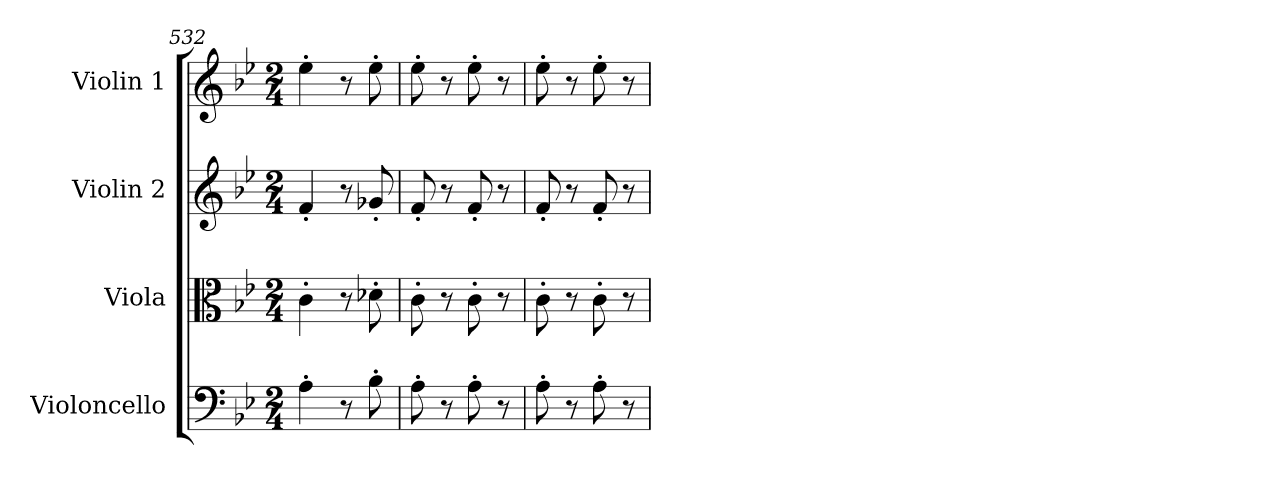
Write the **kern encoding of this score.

**kern	**kern	**kern	**kern
*part4	*part3	*part2	*part1
*staff4	*staff3	*staff2	*staff1
*I"Violoncello	*I"Viola	*I"Violin 2	*I"Violin 1
*I'Vc	*I'Vla	*I'Vln	*I'Vln
*clefF4	*clefC3	*clefG2	*clefG2
*k[b-e-]	*k[b-e-]	*k[b-e-]	*k[b-e-]
*M2/4	*M2/4	*M2/4	*M2/4
=532	=532	=532	=532
4A'\	4c'\	4f'/	4ee-'\
8r	8r	8r	8r
8B-'\	8d-X'\	8g-X'/	8ee-'\
=533	=533	=533	=533
8A'\	8c'\	8f'/	8ee-'\
8r	8r	8r	8r
8A'\	8c'\	8f'/	8ee-'\
8r	8r	8r	8r
=534	=534	=534	=534
8A'\	8c'\	8f'/	8ee-'\
8r	8r	8r	8r
8A'\	8c'\	8f'/	8ee-'\
8r	8r	8r	8r
=	=	=	=
*-	*-	*-	*-
